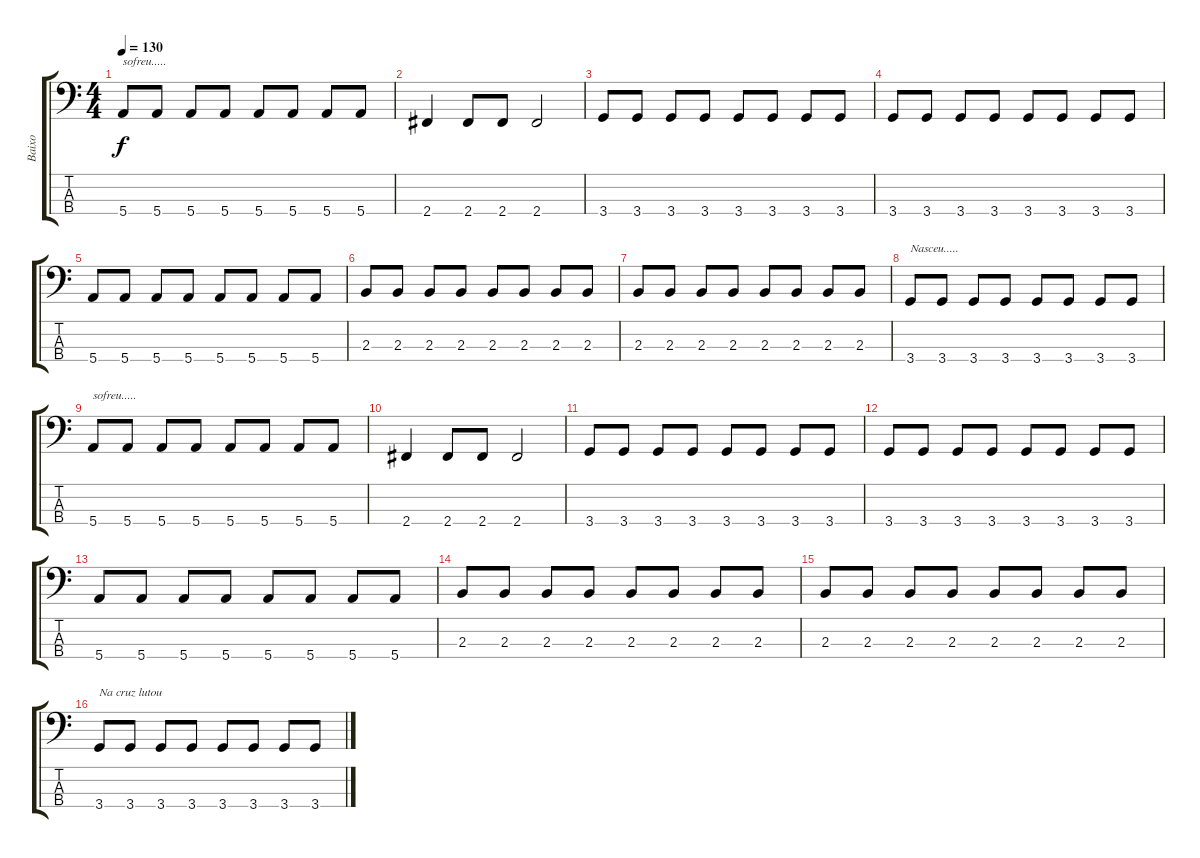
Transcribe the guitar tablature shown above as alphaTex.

\track ("Baixo" "Baixo") {instrument electricbassfinger}
\staff {score tabs}
\tuning (G2 D2 A1 E1) {hide}
\ts (4 4)
\tempo 130
\clef f4
\ks c
5.4.8{txt "sofreu....." dy f} 5.4.8 5.4.8 5.4.8 5.4.8 5.4.8 5.4.8 5.4.8 |
2.4.4 2.4.8 2.4.8 2.4.2 |
3.4.8 3.4.8 3.4.8 3.4.8 3.4.8 3.4.8 3.4.8 3.4.8 |
3.4.8 3.4.8 3.4.8 3.4.8 3.4.8 3.4.8 3.4.8 3.4.8 |
5.4.8 5.4.8 5.4.8 5.4.8 5.4.8 5.4.8 5.4.8 5.4.8 |
2.3.8 2.3.8 2.3.8 2.3.8 2.3.8 2.3.8 2.3.8 2.3.8 |
2.3.8 2.3.8 2.3.8 2.3.8 2.3.8 2.3.8 2.3.8 2.3.8 |
3.4.8{txt "Nasceu....."} 3.4.8 3.4.8 3.4.8 3.4.8 3.4.8 3.4.8 3.4.8 |
5.4.8{txt "sofreu....."} 5.4.8 5.4.8 5.4.8 5.4.8 5.4.8 5.4.8 5.4.8 |
2.4.4 2.4.8 2.4.8 2.4.2 |
3.4.8 3.4.8 3.4.8 3.4.8 3.4.8 3.4.8 3.4.8 3.4.8 |
3.4.8 3.4.8 3.4.8 3.4.8 3.4.8 3.4.8 3.4.8 3.4.8 |
5.4.8 5.4.8 5.4.8 5.4.8 5.4.8 5.4.8 5.4.8 5.4.8 |
2.3.8 2.3.8 2.3.8 2.3.8 2.3.8 2.3.8 2.3.8 2.3.8 |
2.3.8 2.3.8 2.3.8 2.3.8 2.3.8 2.3.8 2.3.8 2.3.8 |
3.4.8{txt "Na cruz lutou"} 3.4.8 3.4.8 3.4.8 3.4.8 3.4.8 3.4.8 3.4.8
